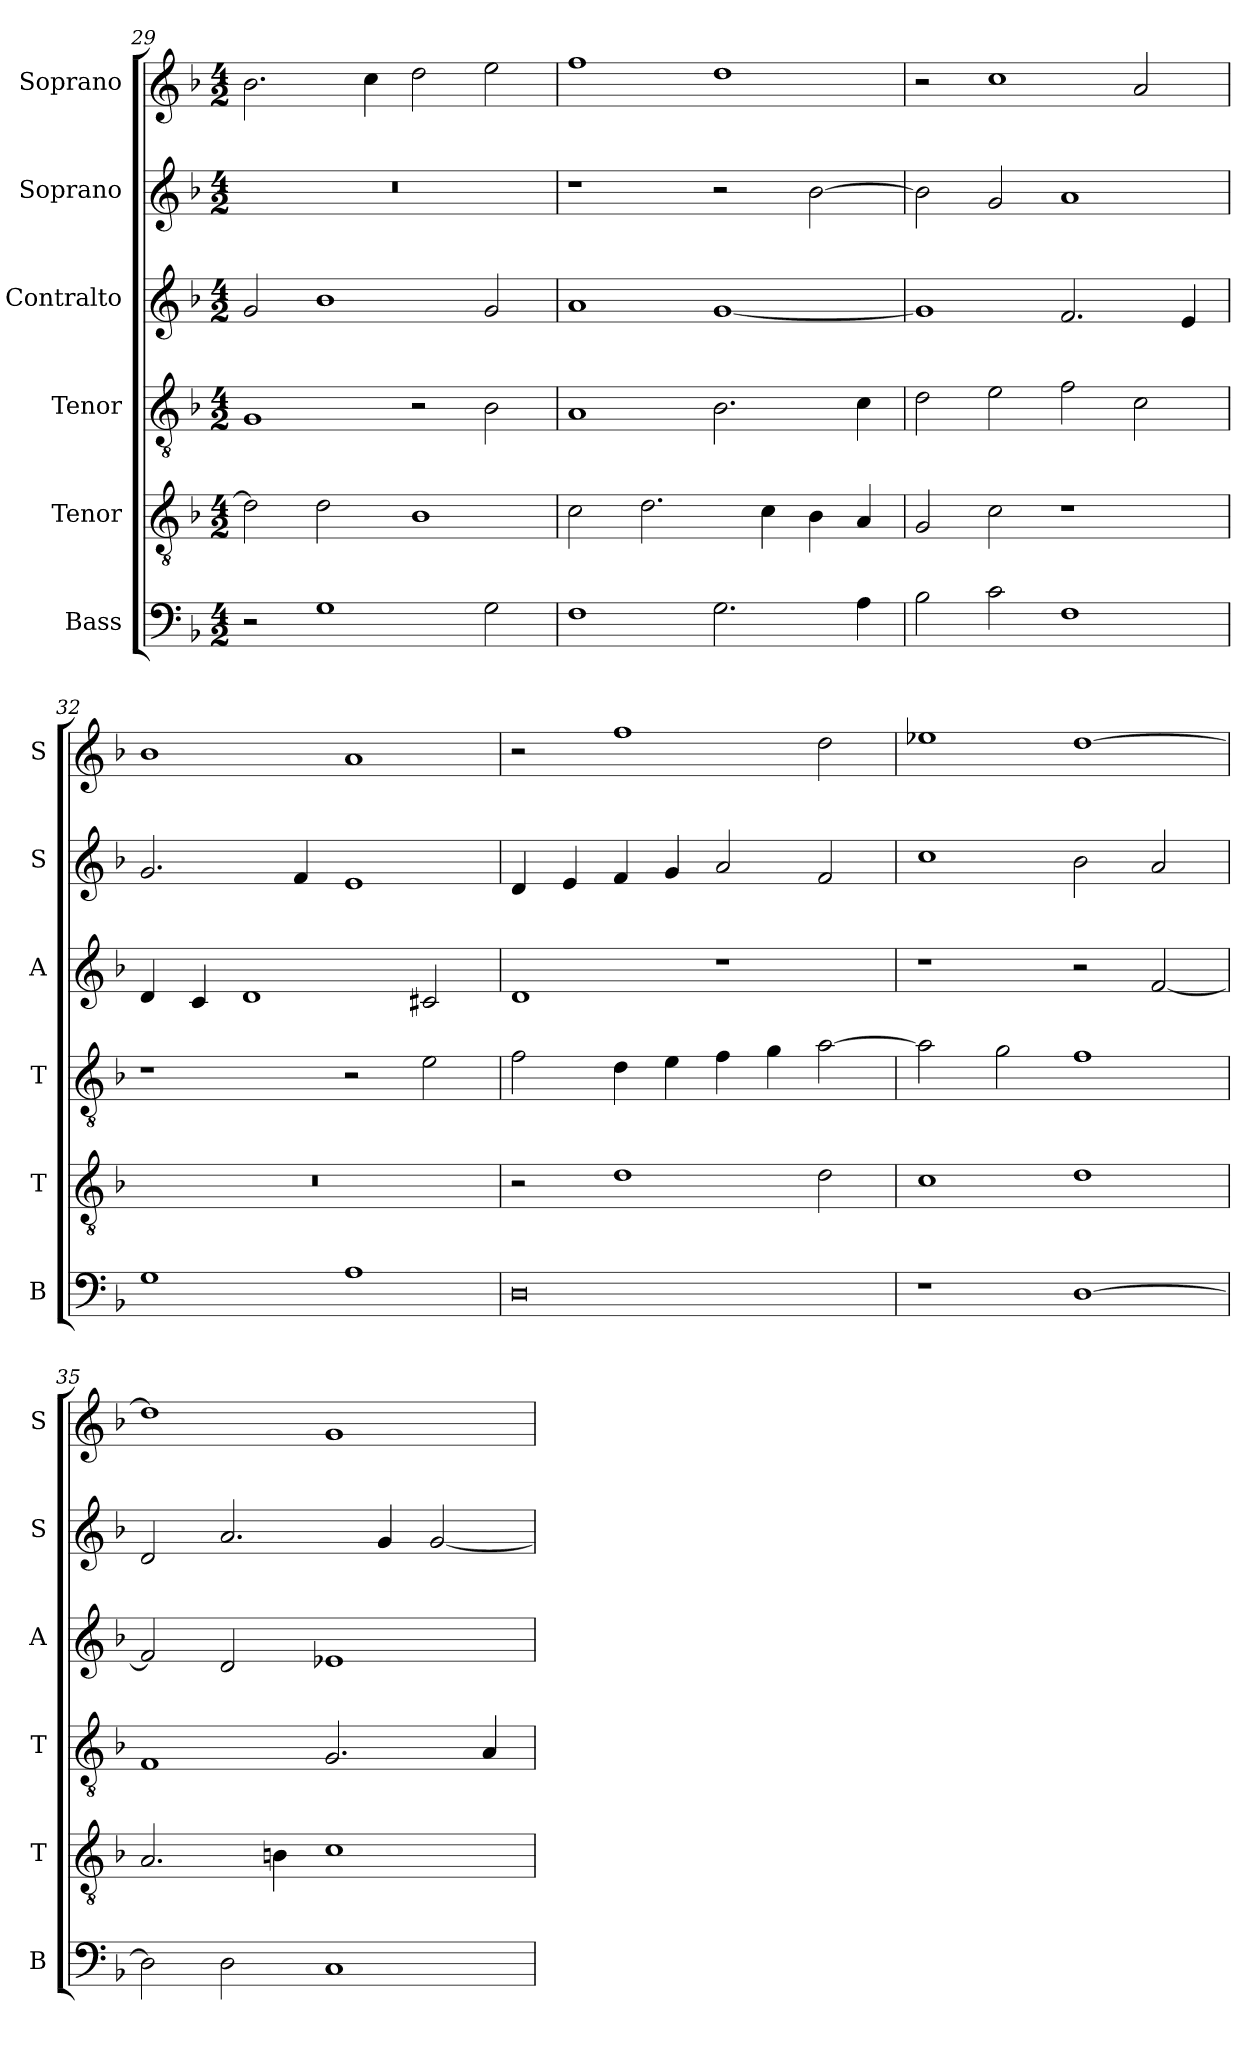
**kern	**kern	**kern	**kern	**kern	**kern
*part6	*part5	*part4	*part3	*part2	*part1
*staff6	*staff5	*staff4	*staff3	*staff2	*staff1
*I"Bass	*I"Tenor	*I"Tenor	*I"Contralto	*I"Soprano	*I"Soprano
*I'B	*I'T	*I'T	*I'A	*I'S	*I'S
*clefF4	*clefGv2	*clefGv2	*clefG2	*clefG2	*clefG2
*k[b-]	*k[b-]	*k[b-]	*k[b-]	*k[b-]	*k[b-]
*G:dor	*G:dor	*G:dor	*G:dor	*G:dor	*G:dor
*M4/2	*M4/2	*M4/2	*M4/2	*M4/2	*M4/2
=29	=29	=29	=29	=29	=29
2r	2d]	1G	2g	0r	2.b-
1G	2d	.	1b-	.	.
.	.	.	.	.	4cc
.	1B-	2r	.	.	2dd
2G	.	2B-	2g	.	2ee
=30	=30	=30	=30	=30	=30
1F	2c	1A	1a	1r	1ff
.	2.d	.	.	.	.
2.G	.	2.B-	[1g	2r	1dd
.	4c	.	.	.	.
.	4B-	.	.	[2b-	.
4A	4A	4c	.	.	.
=31	=31	=31	=31	=31	=31
2B-	2G	2d	1g]	2b-]	2r
2c	2c	2e	.	2g	1cc
1F	1r	2f	2.f	1a	.
.	.	2c	.	.	2a
.	.	.	4e	.	.
=32	=32	=32	=32	=32	=32
1G	0r	1r	4d	2.g	1b-
.	.	.	4c	.	.
.	.	.	1d	.	.
.	.	.	.	4f	.
1A	.	2r	.	1e	1a
.	.	2e	2c#X	.	.
=33	=33	=33	=33	=33	=33
0D	2r	2f	1d	4d	2r
.	.	.	.	4e	.
.	1d	4d	.	4f	1ff
.	.	4e	.	4g	.
.	.	4f	1r	2a	.
.	.	4g	.	.	.
.	2d	[2a	.	2f	2dd
=34	=34	=34	=34	=34	=34
1r	1c	2a]	1r	1cc	1ee-X
.	.	2g	.	.	.
[1D	1d	1f	2r	2b-	[1dd
.	.	.	[2f	2a	.
=35	=35	=35	=35	=35	=35
2D]	2.A	1F	2f]	2d	1dd]
2D	.	.	2d	2.a	.
.	4Bn	.	.	.	.
1C	1c	2.G	1e-X	.	1g
.	.	.	.	4g	.
.	.	.	.	[2g	.
.	.	4A	.	.	.
=	=	=	=	=	=
*-	*-	*-	*-	*-	*-
